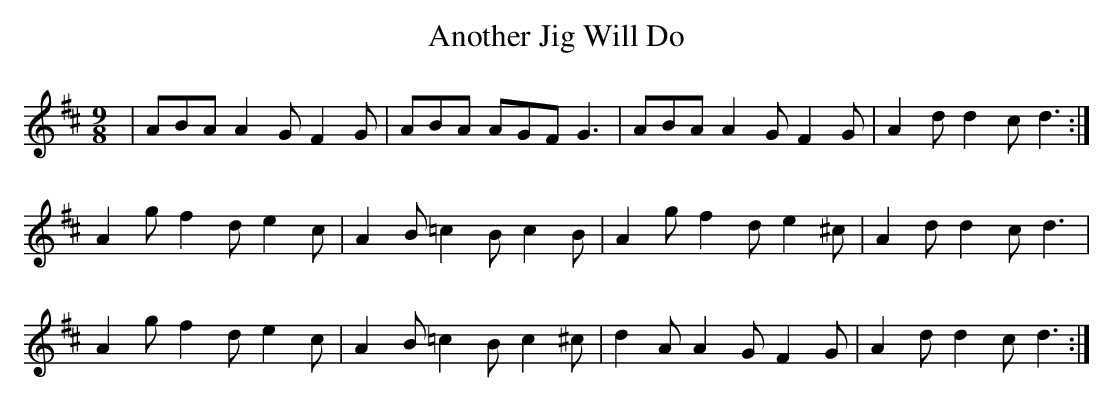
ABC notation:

X:1
T:Another Jig Will Do
M:9/8
L:1/8
K:D
|ABA A2G F2G|ABA AGF G3|ABA A2G F2G|A2d d2c d3:|
A2g f2d e2c|A2B =c2B c2B|A2g f2d e2^c|A2d d2c d3|
A2g f2d e2c|A2B =c2B c2^c|d2A A2G F2G|A2d d2c d3:|
